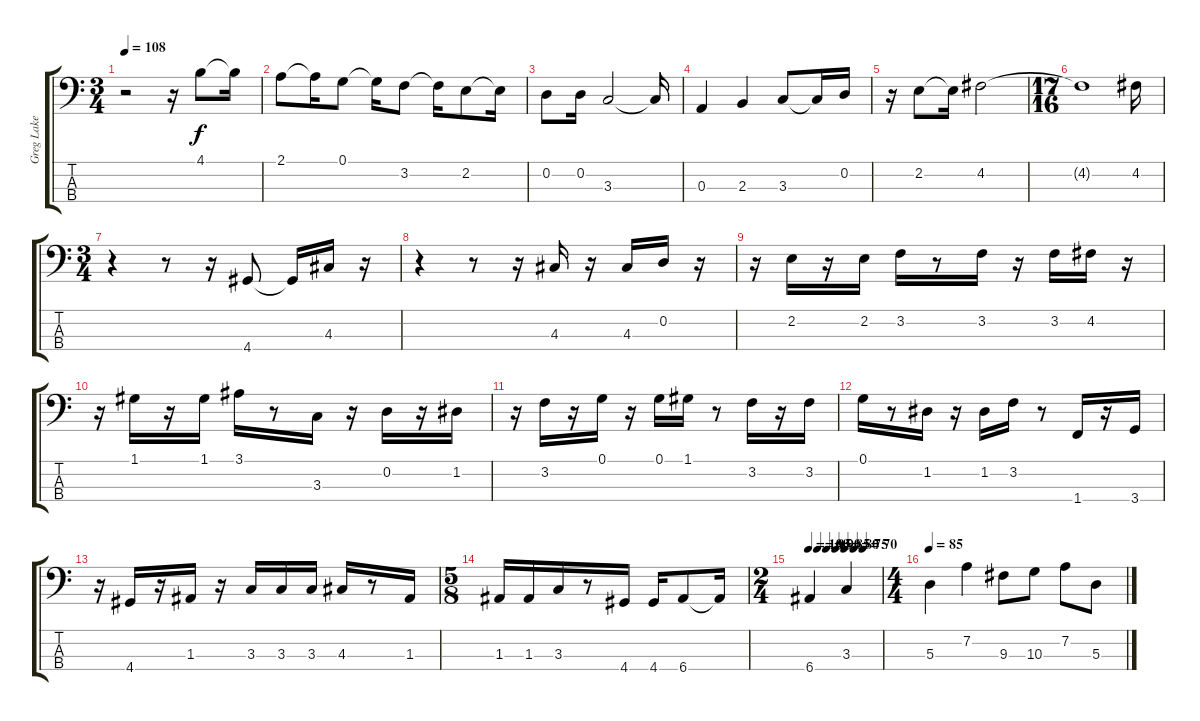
\track ("Greg Lake (Bass)" "Greg Lake ") {instrument electricbassfinger}
\staff {score tabs}
\tuning (G2 D2 A1 E1) {hide}
\ts (3 4)
\tempo 108
\clef f4
\ks c
r.2{dy f} r.16 4.1.8 4.1{t}.16 |
2.1.8 2.1{t}.16 0.1.8 0.1{t}.16 3.2.8 3.2{t}.16 2.2.8 2.2{t}.16 |
0.2.8 0.2.16 3.3.2 3.3{t}.16 |
0.3.4 2.3.4 3.3.8 3.3{t}.16 0.2.16 |
r.16 2.2.8 2.2{t}.16 4.2.2 |
\ts (17 16)
4.2{t}.1 4.2.16 |
\ts (3 4)
r.4 r.8 r.16 4.4.8 4.4{t}.16 4.3.16 r.16 |
r.4 r.8 r.16 4.3.16 r.16 4.3.16 0.2.16 r.16 |
r.16 2.2.16 r.16 2.2.16 3.2.16 r.8 3.2.16 r.16 3.2.16 4.2.16 r.16 |
r.16 1.1.16 r.16 1.1.16 3.1.16 r.8 3.3.16 r.16 0.2.16 r.16 1.2.16 |
r.16 3.2.16 r.16 0.1.16 r.16 0.1.16 1.1.16 r.8 3.2.16 r.16 3.2.16 |
0.1.16 r.8 1.2.16 r.16 1.2.16 3.2.16 r.8 1.4.16 r.16 3.4.16 |
r.16 4.4.16 r.16 1.3.16 r.16 3.3.16 3.3.16 3.3.16 4.3.16 r.8 1.3.16 |
\ts (5 8)
1.3.16 1.3.16 3.3.16 r.8 4.4.16 4.4.16 6.4.8 6.4{t}.16 |
\ts (2 4)
\tempo 100
\tempo (95 0.125)
\tempo (90 0.25)
\tempo (85 0.375)
\tempo (80 0.5)
\tempo (75 0.625)
\tempo (70 0.75)
6.4.4 3.3.4 |
\ts (4 4)
\tempo 85
5.3.4 7.2.4 9.3.8 10.3.8 7.2.8 5.3.8
